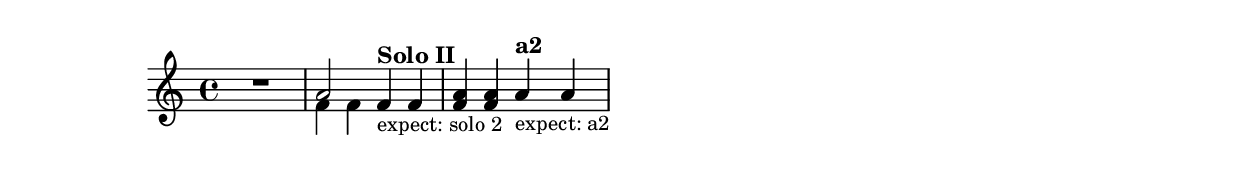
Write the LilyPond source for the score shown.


\header {
    texidoc ="The part combiner detects a2, solo1 and solo2, and prints
texts accordingly.

"

    
    }


\version "2.10.0"

\layout { ragged-right= ##t }

vone =  \relative a' { R1 a2    r4 r a a a a }
vtwo =  \relative a' { R1 f4 f4 f4 f f f a a  }
comm = { s1 s2 s4_\markup { \small "expect: solo 2" }
	 s4 s2 s4_\markup { \small "expect: a2"  } s4 } 
\new Staff <<
    \partcombine \vone \vtwo
    \comm
>>
 
